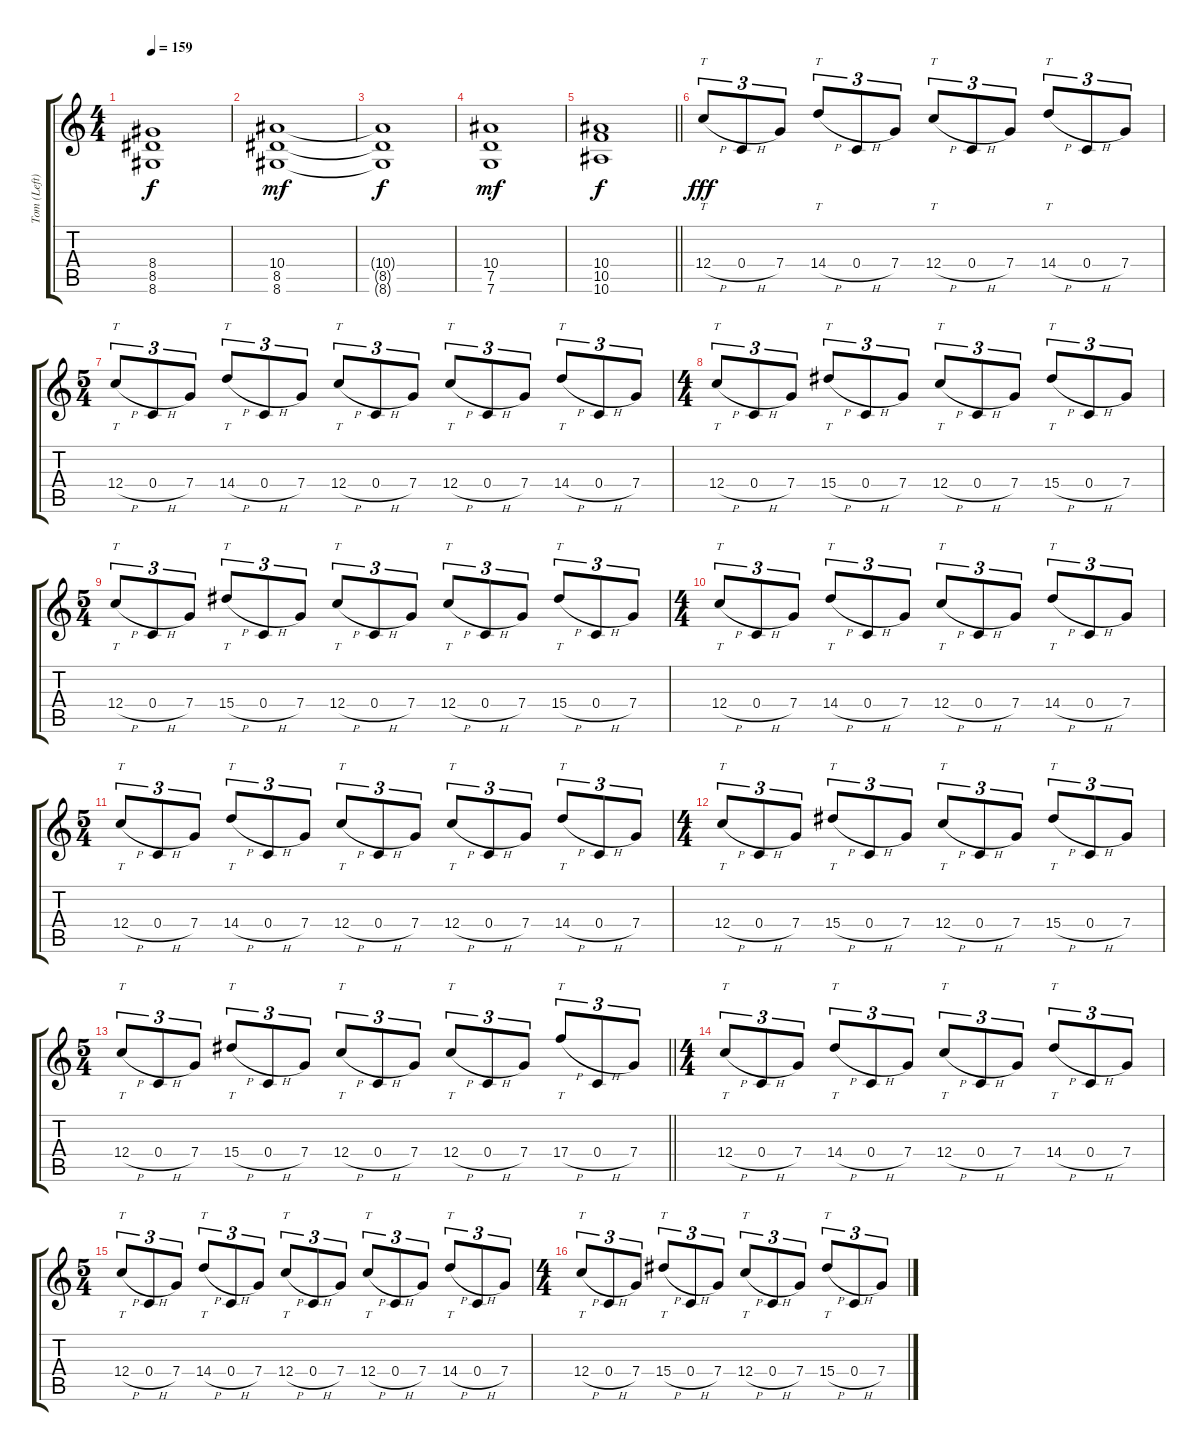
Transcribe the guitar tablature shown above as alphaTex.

\track ("Tom (Left)" "Tom (Left)") {instrument distortionguitar}
\staff {score tabs}
\tuning (D4 A3 F3 C3 G2 C2) {hide}
\ts (4 4)
\tempo 159
\clef g2
\ks c
(8.4{t} 8.5{t} 8.6{t}).1{dy f} |
(10.4 8.5 8.6).1{dy mf} |
(10.4{t} 8.5{t} 8.6{t}).1{dy f} |
(10.4 7.5 7.6).1{dy mf} |
\barLineRight lightlight
(10.4 10.5 10.6).1{dy f} |
12.4{h}.8{tt tu (3 2) dy fff balance 8} 0.4{h}.8{tu (3 2)} 7.4.8{tu (3 2)} 14.4{h}.8{tt tu (3 2)} 0.4{h}.8{tu (3 2)} 7.4.8{tu (3 2)} 12.4{h}.8{tt tu (3 2)} 0.4{h}.8{tu (3 2)} 7.4.8{tu (3 2)} 14.4{h}.8{tt tu (3 2)} 0.4{h}.8{tu (3 2)} 7.4.8{tu (3 2)} |
\ts (5 4)
12.4{h}.8{tt tu (3 2)} 0.4{h}.8{tu (3 2)} 7.4.8{tu (3 2)} 14.4{h}.8{tt tu (3 2)} 0.4{h}.8{tu (3 2)} 7.4.8{tu (3 2)} 12.4{h}.8{tt tu (3 2)} 0.4{h}.8{tu (3 2)} 7.4.8{tu (3 2)} 12.4{h}.8{tt tu (3 2)} 0.4{h}.8{tu (3 2)} 7.4.8{tu (3 2)} 14.4{h}.8{tt tu (3 2)} 0.4{h}.8{tu (3 2)} 7.4.8{tu (3 2)} |
\ts (4 4)
12.4{h}.8{tt tu (3 2)} 0.4{h}.8{tu (3 2)} 7.4.8{tu (3 2)} 15.4{h}.8{tt tu (3 2)} 0.4{h}.8{tu (3 2)} 7.4.8{tu (3 2)} 12.4{h}.8{tt tu (3 2)} 0.4{h}.8{tu (3 2)} 7.4.8{tu (3 2)} 15.4{h}.8{tt tu (3 2)} 0.4{h}.8{tu (3 2)} 7.4.8{tu (3 2)} |
\ts (5 4)
12.4{h}.8{tt tu (3 2)} 0.4{h}.8{tu (3 2)} 7.4.8{tu (3 2)} 15.4{h}.8{tt tu (3 2)} 0.4{h}.8{tu (3 2)} 7.4.8{tu (3 2)} 12.4{h}.8{tt tu (3 2)} 0.4{h}.8{tu (3 2)} 7.4.8{tu (3 2)} 12.4{h}.8{tt tu (3 2)} 0.4{h}.8{tu (3 2)} 7.4.8{tu (3 2)} 15.4{h}.8{tt tu (3 2)} 0.4{h}.8{tu (3 2)} 7.4.8{tu (3 2)} |
\ts (4 4)
12.4{h}.8{tt tu (3 2)} 0.4{h}.8{tu (3 2)} 7.4.8{tu (3 2)} 14.4{h}.8{tt tu (3 2)} 0.4{h}.8{tu (3 2)} 7.4.8{tu (3 2)} 12.4{h}.8{tt tu (3 2)} 0.4{h}.8{tu (3 2)} 7.4.8{tu (3 2)} 14.4{h}.8{tt tu (3 2)} 0.4{h}.8{tu (3 2)} 7.4.8{tu (3 2)} |
\ts (5 4)
12.4{h}.8{tt tu (3 2)} 0.4{h}.8{tu (3 2)} 7.4.8{tu (3 2)} 14.4{h}.8{tt tu (3 2)} 0.4{h}.8{tu (3 2)} 7.4.8{tu (3 2)} 12.4{h}.8{tt tu (3 2)} 0.4{h}.8{tu (3 2)} 7.4.8{tu (3 2)} 12.4{h}.8{tt tu (3 2)} 0.4{h}.8{tu (3 2)} 7.4.8{tu (3 2)} 14.4{h}.8{tt tu (3 2)} 0.4{h}.8{tu (3 2)} 7.4.8{tu (3 2)} |
\ts (4 4)
12.4{h}.8{tt tu (3 2)} 0.4{h}.8{tu (3 2)} 7.4.8{tu (3 2)} 15.4{h}.8{tt tu (3 2)} 0.4{h}.8{tu (3 2)} 7.4.8{tu (3 2)} 12.4{h}.8{tt tu (3 2)} 0.4{h}.8{tu (3 2)} 7.4.8{tu (3 2)} 15.4{h}.8{tt tu (3 2)} 0.4{h}.8{tu (3 2)} 7.4.8{tu (3 2)} |
\ts (5 4)
\barLineRight lightlight
12.4{h}.8{tt tu (3 2)} 0.4{h}.8{tu (3 2)} 7.4.8{tu (3 2)} 15.4{h}.8{tt tu (3 2)} 0.4{h}.8{tu (3 2)} 7.4.8{tu (3 2)} 12.4{h}.8{tt tu (3 2)} 0.4{h}.8{tu (3 2)} 7.4.8{tu (3 2)} 12.4{h}.8{tt tu (3 2)} 0.4{h}.8{tu (3 2)} 7.4.8{tu (3 2)} 17.4{h}.8{tt tu (3 2)} 0.4{h}.8{tu (3 2)} 7.4.8{tu (3 2)} |
\ts (4 4)
12.4{h}.8{tt tu (3 2) balance 0} 0.4{h}.8{tu (3 2)} 7.4.8{tu (3 2)} 14.4{h}.8{tt tu (3 2)} 0.4{h}.8{tu (3 2)} 7.4.8{tu (3 2)} 12.4{h}.8{tt tu (3 2)} 0.4{h}.8{tu (3 2)} 7.4.8{tu (3 2)} 14.4{h}.8{tt tu (3 2)} 0.4{h}.8{tu (3 2)} 7.4.8{tu (3 2)} |
\ts (5 4)
12.4{h}.8{tt tu (3 2)} 0.4{h}.8{tu (3 2)} 7.4.8{tu (3 2)} 14.4{h}.8{tt tu (3 2)} 0.4{h}.8{tu (3 2)} 7.4.8{tu (3 2)} 12.4{h}.8{tt tu (3 2)} 0.4{h}.8{tu (3 2)} 7.4.8{tu (3 2)} 12.4{h}.8{tt tu (3 2)} 0.4{h}.8{tu (3 2)} 7.4.8{tu (3 2)} 14.4{h}.8{tt tu (3 2)} 0.4{h}.8{tu (3 2)} 7.4.8{tu (3 2)} |
\ts (4 4)
12.4{h}.8{tt tu (3 2)} 0.4{h}.8{tu (3 2)} 7.4.8{tu (3 2)} 15.4{h}.8{tt tu (3 2)} 0.4{h}.8{tu (3 2)} 7.4.8{tu (3 2)} 12.4{h}.8{tt tu (3 2)} 0.4{h}.8{tu (3 2)} 7.4.8{tu (3 2)} 15.4{h}.8{tt tu (3 2)} 0.4{h}.8{tu (3 2)} 7.4.8{tu (3 2)}
